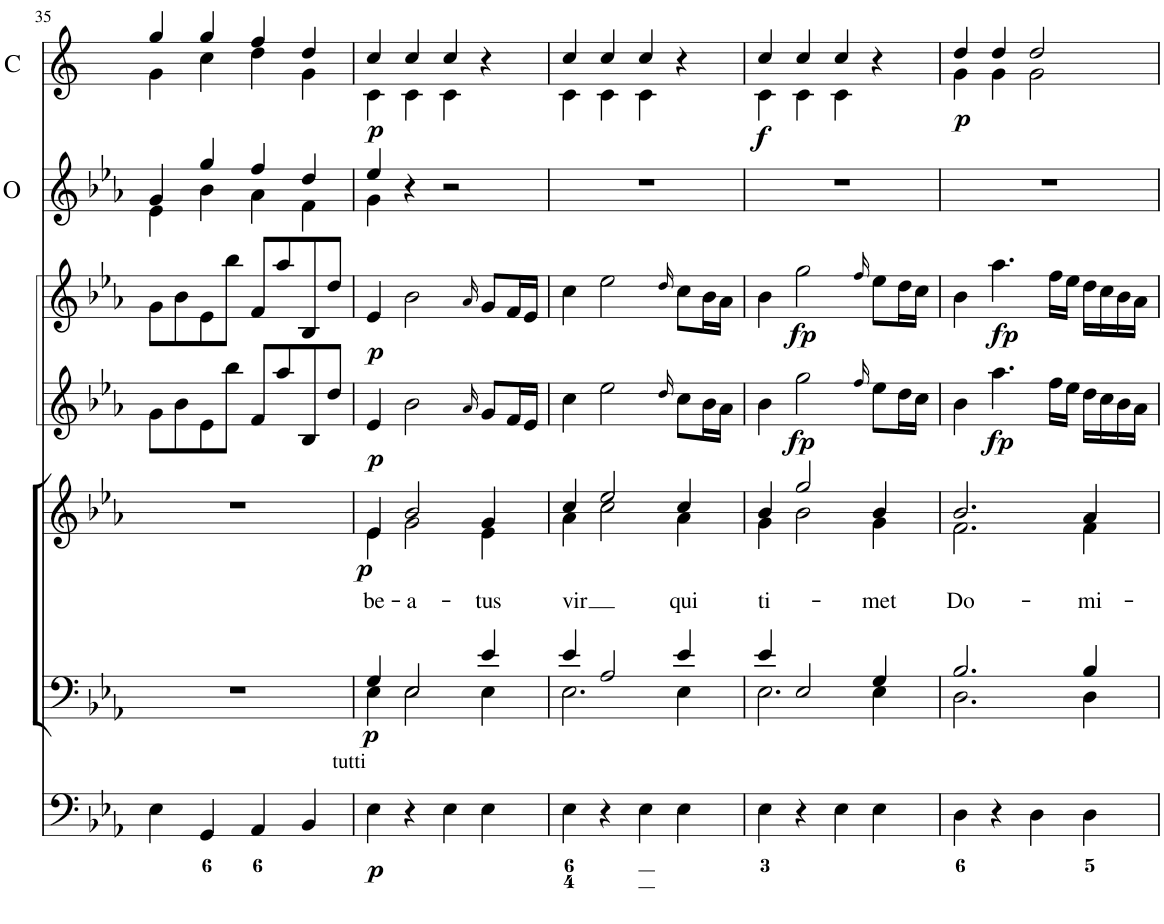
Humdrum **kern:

**kern	**dynam	**kern	**dynam	**kern	**text	**dynam	**kern	**dynam	**kern	**dynam	**kern	**kern	**dynam
*part7	*part7	*part6	*part6	*part5	*part5	*part5	*part4	*part4	*part3	*part3	*part2	*part1	*part1
*staff7	*staff7	*staff6	*staff6	*staff5	*staff5	*staff5	*staff4	*staff4	*staff3	*staff3	*staff2	*staff1	*staff1
*I"Organ	*	*I"Voice	*	*I"Voice	*	*	*I"Violin 2	*	*I"Violin 1	*	*I"Oboi	*I"Corni in Eb	*
*	*	*	*	*	*	*	*I'Vln	*	*I'Vln	*	*I'O	*I'C	*
!!LO:PB:g=z
*clefF4	*	*clefF4	*	*clefG2	*	*	*clefG2	*	*clefG2	*	*clefG2	*clefG2	*
*	*	*	*	*	*	*	*	*	*	*	*	*Trd5c9	*
*k[b-e-a-]	*	*k[b-e-a-]	*	*k[b-e-a-]	*	*	*k[b-e-a-]	*	*k[b-e-a-]	*	*k[b-e-a-]	*k[]	*
*M4/4	*	*M4/4	*	*M4/4	*	*	*M4/4	*	*M4/4	*	*M4/4	*M4/4	*
*met(c)	*	*met(c)	*	*met(c)	*	*	*met(c)	*	*met(c)	*	*met(c)	*met(c)	*
=35	=35	=35	=35	=35	=35	=35	=35	=35	=35	=35	=35	=35	=35
*	*	*	*	*	*	*	*	*	*	*	*^	*^	*
4E-\	.	1r	.	1r	.	.	8g\L	.	8g\L	.	4g/	4e-\	4gg/	4g\	.
.	.	.	.	.	.	.	8b-\	.	8b-\	.	.	.	.	.	.
4GG/	.	.	.	.	.	.	8e-\	.	8e-\	.	4gg/	4b-\	4gg/	4cc\	.
.	.	.	.	.	.	.	8bb-\J	.	8bb-\J	.	.	.	.	.	.
4AA-/	.	.	.	.	.	.	8f/L	.	8f/L	.	4ff/	4a-\	4ff/	4dd\	.
.	.	.	.	.	.	.	8aa-/	.	8aa-/	.	.	.	.	.	.
4BB-/	.	.	.	.	.	.	8B-/	.	8B-/	.	4dd/	4f\	4dd/	4g\	.
.	.	.	.	.	.	.	8dd/J	.	8dd/J	.	.	.	.	.	.
=36	=36	=36	=36	=36	=36	=36	=36	=36	=36	=36	=36	=36	=36	=36	=36
*	*	*^	*	*	*	*	*	*	*	*	*	*	*	*	*
!LO:TX:a:t=tutti	!	!	!	!	!	!	!	!	!	!	!	!	!	!	!	!
!	!LO:DY:b	!	!	!LO:DY:b	!	!LO:LY:b	!LO:DY:b	!	!LO:DY:b	!	!LO:DY:b	!	!	!	!	!LO:DY:b
*	*	*	*	*	*^	*	*	*	*	*	*	*	*	*	*	*
4E-\	p	4G/	4E-\	p	4e-/	4e-\	be-	p	4e-/	p	4e-/	p	4ee-/	4g\	4cc/	4c\	p
!	!	!	!	!	!	!	!LO:LY:b	!	!	!	!	!	!	!	!	!	!
4r	.	2E-/	2E-\	.	2b-/	2g\	-a-	.	2b-\	.	2b-\	.	4r	2.ryy	4cc/	4c\	.
4E-\	.	.	.	.	.	.	.	.	.	.	.	.	2r	.	4cc/	4c\	.
.	.	.	.	.	.	.	.	.	16qa-/	.	16qa-/	.	.	.	.	.	.
!	!	!	!	!	!	!	!LO:LY:b	!	!	!	!	!	!	!	!	!	!
4E-\	.	4e-/	4E-\	.	4g/	4e-\	-tus	.	8g/L	.	8g/L	.	.	.	4r	4ryy	.
.	.	.	.	.	.	.	.	.	16f/L	.	16f/L	.	.	.	.	.	.
.	.	.	.	.	.	.	.	.	16e-/JJ	.	16e-/JJ	.	.	.	.	.	.
*	*	*	*	*	*	*	*	*	*	*	*	*	*v	*v	*	*	*
=37	=37	=37	=37	=37	=37	=37	=37	=37	=37	=37	=37	=37	=37	=37	=37	=37
!	!	!	!	!	!	!	!LO:LY:b	!	!	!	!	!	!	!	!	!
4E-\	.	4e-/	2.E-\	.	4cc/	4a-\	vir	.	4cc\	.	4cc\	.	1r	4cc/	4c\	.
4r	.	2A-/	.	.	2ee-/	2cc\	.	.	2ee-\	.	2ee-\	.	.	4cc/	4c\	.
4E-\	.	.	.	.	.	.	.	.	.	.	.	.	.	4cc/	4c\	.
.	.	.	.	.	.	.	.	.	16qdd/	.	16qdd/	.	.	.	.	.
!	!	!	!	!	!	!	!LO:LY:b	!	!	!	!	!	!	!	!	!
4E-\	.	4e-/	4E-\	.	4cc/	4a-\	qui	.	8cc\L	.	8cc\L	.	.	4r	4ryy	.
.	.	.	.	.	.	.	.	.	16b-\L	.	16b-\L	.	.	.	.	.
.	.	.	.	.	.	.	.	.	16a-\JJ	.	16a-\JJ	.	.	.	.	.
=38	=38	=38	=38	=38	=38	=38	=38	=38	=38	=38	=38	=38	=38	=38	=38	=38
!	!	!	!	!	!	!	!LO:LY:b	!	!	!	!	!	!	!	!	!LO:DY:b
4E-\	.	4e-/	2.E-\	.	4b-/	4g\	ti-	.	4b-\	.	4b-\	.	1r	4cc/	4c\	f
!	!	!	!	!	!	!	!	!	!	!LO:DY:b	!	!LO:DY:b	!	!	!	!
4r	.	2E-/	.	.	2gg/	2b-\	.	.	2gg\	fp	2gg\	fp	.	4cc/	4c\	.
4E-\	.	.	.	.	.	.	.	.	.	.	.	.	.	4cc/	4c\	.
.	.	.	.	.	.	.	.	.	16qff/	.	16qff/	.	.	.	.	.
!	!	!	!	!	!	!	!LO:LY:b	!	!	!	!	!	!	!	!	!
4E-\	.	4G/	4E-\	.	4b-/	4g\	-met	.	8ee-\L	.	8ee-\L	.	.	4r	4ryy	.
.	.	.	.	.	.	.	.	.	16dd\L	.	16dd\L	.	.	.	.	.
.	.	.	.	.	.	.	.	.	16cc\JJ	.	16cc\JJ	.	.	.	.	.
=39	=39	=39	=39	=39	=39	=39	=39	=39	=39	=39	=39	=39	=39	=39	=39	=39
!	!	!	!	!	!	!	!LO:LY:b	!	!	!	!	!	!	!	!	!LO:DY:b
4D\	.	2.B-/	2.D\	.	2.b-/	2.f\	Do-	.	4b-\	.	4b-\	.	1r	4dd/	4g\	p
!	!	!	!	!	!	!	!	!	!	!LO:DY:b	!	!LO:DY:b	!	!	!	!
4r	.	.	.	.	.	.	.	.	4.aa-\	fp	4.aa-\	fp	.	4dd/	4g\	.
4D\	.	.	.	.	.	.	.	.	.	.	.	.	.	2dd/	2g\	.
.	.	.	.	.	.	.	.	.	16ff\LL	.	16ff\LL	.	.	.	.	.
.	.	.	.	.	.	.	.	.	16ee-\JJ	.	16ee-\JJ	.	.	.	.	.
!	!	!	!	!	!	!	!LO:LY:b	!	!	!	!	!	!	!	!	!
4D\	.	4B-/	4D\	.	4a-/	4f\	-mi-	.	16dd\LL	.	16dd\LL	.	.	.	.	.
.	.	.	.	.	.	.	.	.	16cc\	.	16cc\	.	.	.	.	.
.	.	.	.	.	.	.	.	.	16b-\	.	16b-\	.	.	.	.	.
.	.	.	.	.	.	.	.	.	16a-\JJ	.	16a-\JJ	.	.	.	.	.
*	*	*v	*v	*	*	*	*	*	*	*	*	*	*	*v	*v	*
*	*	*	*	*v	*v	*	*	*	*	*	*	*	*	*
=	=	=	=	=	=	=	=	=	=	=	=	=	=
*-	*-	*-	*-	*-	*-	*-	*-	*-	*-	*-	*-	*-	*-
